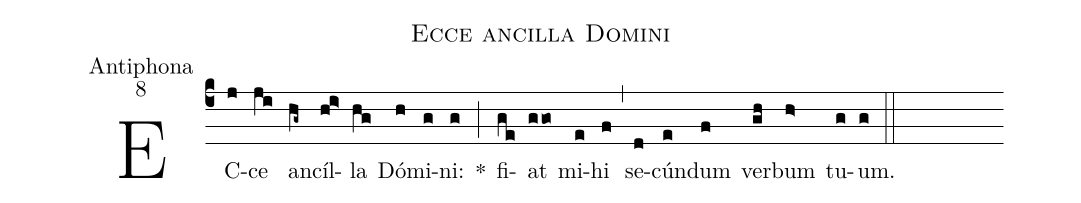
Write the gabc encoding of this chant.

name:Ecce ancilla Domini;
office-part:Antiphona;
mode:8;
%%
(c4) EC(j)ce(ji) an(hg~)cíl(hi>)la(hg) Dó(h)mi(g)ni:(g) *(;) fi(ge)at(ggo) mi(e)hi(f) (,) se(d)cún(e)dum(f) ver(gh)bum(h>) tu(g)um.(g) (::)
